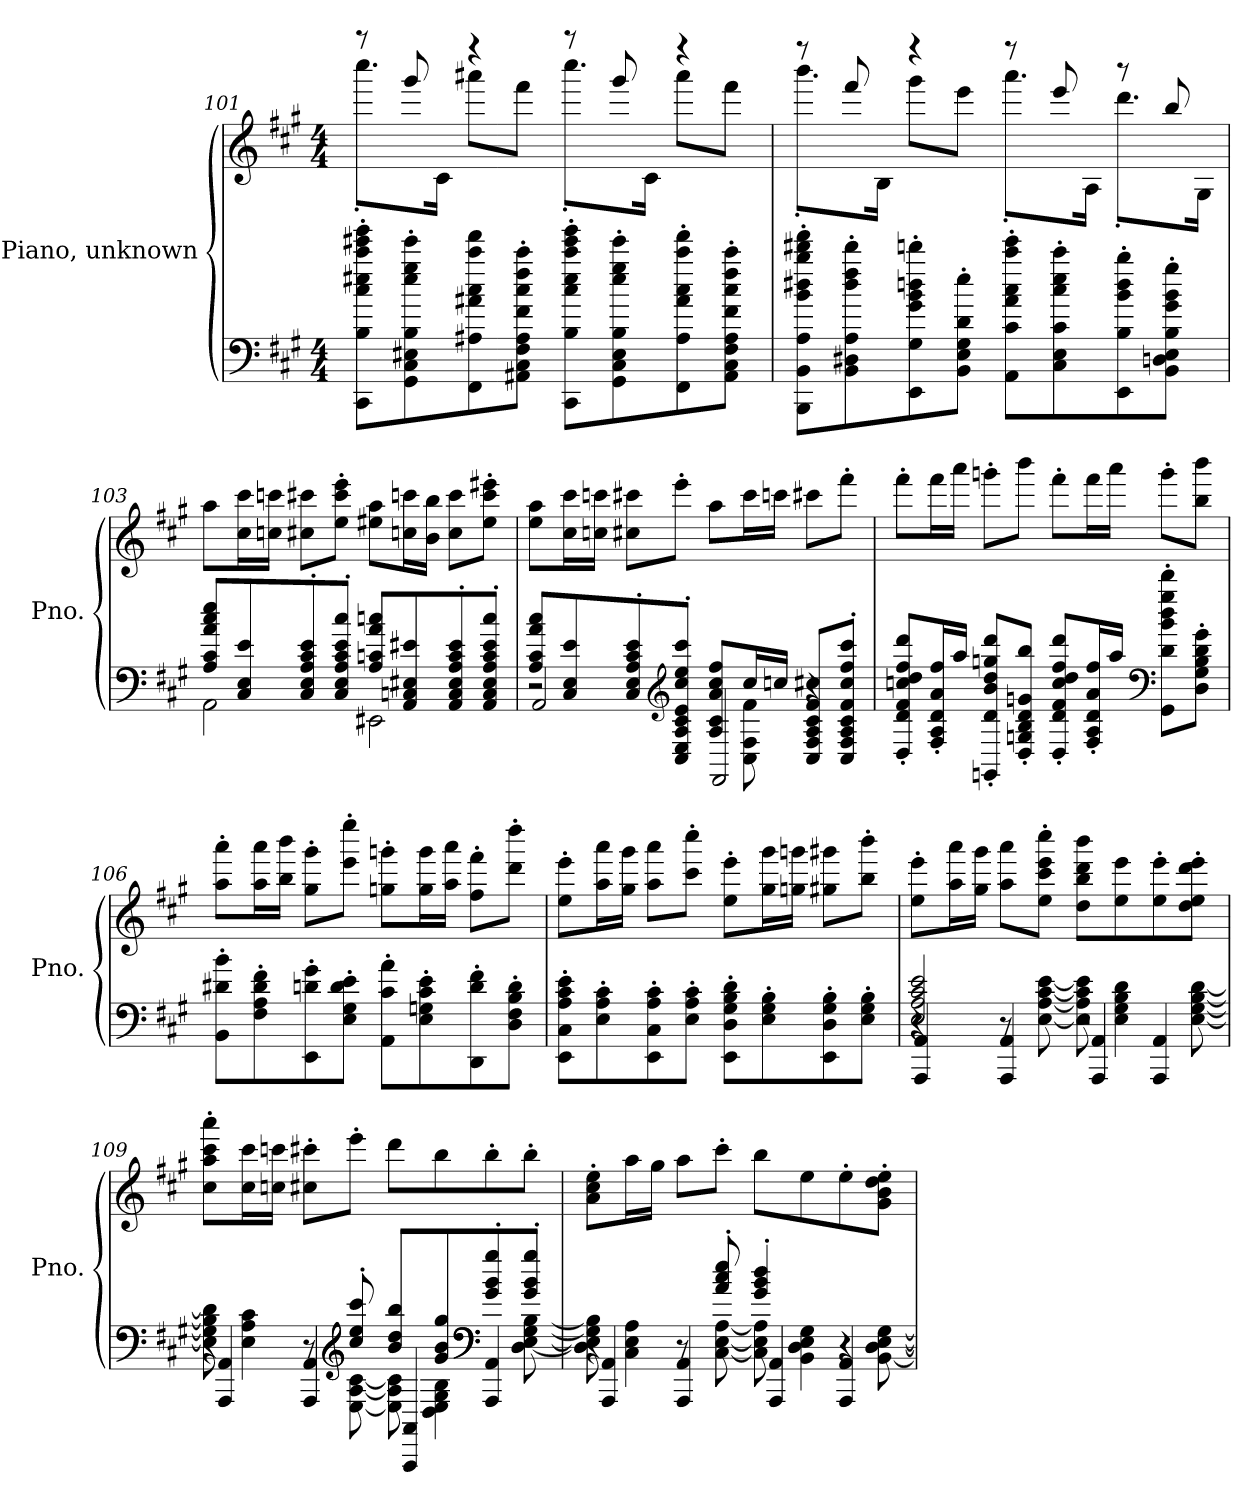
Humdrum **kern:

**kern	**kern
*part1	*part1
*staff2	*staff1
*I"Piano, unknown	*
*I'Pno.	*
*clefF4	*clefG2
*k[f#c#g#]	*k[f#c#g#]
*M4/4	*M4/4
=101	=101
*	*^
8CC#\' 8B\' 8cc#\' 8ee#X\' 8ccc#\' 8eee#X\' 8ggg#\'L	8r	8.cccc#'\L
8GG#\' 8C#\' 8E#X\' 8B\' 8ee#\' 8gg#\' 8eee#\'	8ggg#/	.
.	.	16c#\Jk
8FF#\ 8A#X\ 8a#X\ 8cc#\ 8ccc#\ 8fff#\	4r	8aaa#X\L
8AA#X\' 8C#\' 8F#\' 8A#\' 8f#\' 8cc#\' 8ff#\' 8ccc#\'J	.	8fff#\J
8CC#\' 8B\' 8cc#\' 8ee#\' 8ccc#\' 8eee#\' 8ggg#\'L	8r	8.cccc#'\L
8GG#\' 8C#\' 8E#\' 8B\' 8ee#\' 8gg#\' 8eee#\'	8ggg#/	.
.	.	16c#\Jk
8FF#\' 8A#\' 8a#\' 8cc#\' 8ccc#\' 8fff#\'	4r	8aaa#\L
8AA#\' 8C#\' 8F#\' 8A#\' 8f#\' 8cc#\' 8ff#\' 8ccc#\'J	.	8fff#\J
!!LO:LB:g=z	!!
=102	=102	=102
8BBB\' 8BB\' 8A\' 8b\' 8dd#X\' 8bb\' 8ddd#X\' 8fff#\'L	8r	8.bbb'\L
8BB\' 8D#X\' 8A\' 8dd#\' 8ff#\' 8ddd#\'	8fff#/	.
.	.	16B\Jk
8EE\' 8G#\' 8g#\' 8b\' 8ddn\' 8dddn\'	4r	8ggg#\L
8BB\' 8E\' 8G#\' 8d\' 8ee\'J	.	8eee\J
8AA\' 8c#\' 8a\' 8cc#\' 8ccc#\' 8eee\'L	8r	8.aaa'\L
8C#\' 8E\' 8c#\' 8cc#\' 8ee\' 8ccc#\'	8eee/	.
.	.	16A\Jk
8EE\' 8B\' 8b\' 8dd\' 8bb\'	8r	8.ddd'\L
8BB\' 8Dn\' 8E\' 8B\' 8g#\' 8b\' 8gg#\'J	8bb/	.
.	.	16G#\Jk
*	*v	*v
=103	=103
*^	*
8A/ 8c#/ 8a/ 8cc#/ 8ee/L	2AA\	8aa\L
8C#/ 8E/ 8e/	.	16cc#\ 16ccc#\L
.	.	16ccn\ 16cccn\JJ
8C#/' 8E/' 8A/' 8c#/' 8e/'	.	8cc#X\ 8ccc#X\L
8C#/' 8E/' 8A/' 8c#/' 8e/' 8cc#/'J	.	8ee\' 8ccc#\' 8eee\'J
8A/ 8cn/ 8a/ 8ccn/L	2EE#X\	8ee#X\ 8aa\L
8AA/ 8Cn/ 8E#X/ 8e#X/	.	16ccn\ 16cccn\L
.	.	16b\ 16bb\JJ
8AA/' 8C/' 8E#/' 8A/' 8c/' 8e#/'	.	8cc\ 8ccc\L
8AA/' 8C/' 8E#/' 8A/' 8c/' 8e#/' 8cc/'J	.	8ee#\' 8ccc\' 8eee#X\'J
!!LO:LB:g=z
=104	=104	=104
*	*^	*
8A/ 8c#/ 8a/ 8cc#/L	2r	2AA/	8ee\ 8aa\L
8C#/ 8E/ 8e/	.	.	16cc#\ 16ccc#\L
.	.	.	16ccn\ 16cccn\JJ
8C#/' 8E/' 8A/' 8c#/' 8e/'	.	.	8cc#X\ 8ccc#X\L
*clefG2	*	*	*
8C#/' 8E/' 8A/' 8c#/' 8e/' 8cc#/' 8ee/' 8ccc#/'J	.	.	8eee'\J
8A/ 8c#/ 8a/ 8cc#/ 8ff#/L	8r	2FF#/	8aa\L
16cc#/L	8C#\ 8F#\ 8f#\	.	16ccc#\L
16ccn/JJ	.	.	16cccn\JJ
8C#/ 8F#/ 8A/ 8c#/ 8f#/ 8cc#X/L	4r	.	8ccc#X\L
8C#/' 8F#/' 8A/' 8c#/' 8f#/' 8cc#/' 8ff#/' 8ccc#/'J	.	.	8fff#'\J
*v	*v	*v	*
=105	=105
8D/' 8d/' 8f#/' 8ccn/' 8dd/' 8ff#/' 8ddd/'L	8fff#'\L
16F#/' 16A/' 16d/' 16a/' 16ff#/'L	16fff#\L
16aa/JJ	16aaa\JJ
8GGn/' 8d/' 8b/' 8dd/' 8ggn/' 8ddd/'L	8gggn'\L
8D/' 8Gn/' 8B/' 8d/' 8gn/' 8bb/'J	8bbb\J
8D/' 8d/' 8f#/' 8cc/' 8dd/' 8ff#/' 8ddd/'L	8fff#'\L
16F#/' 16A/' 16d/' 16a/' 16ff#/'L	16fff#\L
16aa/JJ	16aaa\JJ
*clefF4	*
8GG\' 8d\' 8b\' 8dd\' 8gg\' 8ddd\'L	8ggg'\L
8D\' 8G\' 8B\' 8d\' 8g\'J	8bb\ 8bbb\J
!!LO:LB:g=z
=106	=106
8BB\' 8d#X\' 8b\'L	8aa\' 8aaa\'L
8F#\' 8A\' 8d#\' 8f#\'	16aa\ 16aaa\L
.	16bb\ 16bbb\JJ
8EE\' 8dn\' 8g#\'	8gg#\' 8ggg#\'L
8E\' 8G#\' 8d\' 8e\'J	8eee\' 8eeee\'J
8AA\' 8c#\' 8a\'L	8ggn\' 8gggn\'L
8E\' 8Gn\' 8c#\' 8e\'	16gg\ 16ggg\L
.	16aa\ 16aaa\JJ
8DD\' 8d\' 8f#\'	8ff#\' 8fff#\'L
8D\' 8F#\' 8B\' 8d\'J	8ddd\' 8dddd\'J
=107	=107
8EE\' 8C#\' 8A\' 8c#\' 8e\'L	8ee\' 8eee\'L
8E\' 8A\' 8c#\'	16aa\ 16aaa\L
.	16gg#\ 16ggg#\JJ
8EE\' 8C#\' 8A\' 8c#\'	8aa\ 8aaa\L
8E\' 8A\' 8c#\'J	8ccc#\' 8cccc#\'J
8EE\' 8D\' 8G#\' 8B\' 8d\'L	8ee\' 8eee\'L
8E\' 8G#\' 8B\'	16gg#\ 16ggg#\L
.	16ggn\ 16gggn\JJ
8EE\' 8D\' 8G#\' 8B\'	8gg#X\ 8ggg#X\L
8E\' 8G#\' 8B\'J	8bb\' 8bbb\'J
!!LO:PB:g=z
=108	=108
*^	*
*	*^	*
2E/ 2A/ 2c#/ 2e/	4r	4AAA/ 4AA/	8ee\' 8eee\'L
.	.	.	16aa\ 16aaa\L
.	.	.	16gg#\ 16ggg#\JJ
.	8r	4AAA/ 4AA/	8aa\ 8aaa\L
.	[8E\ [8A\ [8c#\ [8e\	.	8ee\' 8ccc#\' 8eee\' 8cccc#\'J
2r	8E\] 8A\] 8c#\] 8e\]	4AAA/ 4AA/	8dd\ 8bb\ 8ddd\ 8bbb\L
.	4E\ 4G#\ 4B\ 4d\	.	8ee\ 8eee\
.	.	4AAA/ 4AA/	8ee\' 8eee\'
.	[8E\ [8G#\ [8B\ [8d\	.	8dd\' 8ee\' 8ddd\' 8eee\'J
=109	=109	=109	=109
4r	8E\] 8G#\] 8B\] 8d\]	4AAA/ 4AA/	8cc#\' 8aa\' 8ccc#\' 8aaa\'L
.	4E\ 4A\ 4c#\	.	16cc#\ 16ccc#\L
.	.	.	16ccn\ 16cccn\JJ
8r	.	4AAA/ 4AA/	8cc#X\' 8ccc#X\'L
*clefG2	*	*	*
8cc#/' 8ee/' 8ccc#/'	[8E\ [8A\ [8c#\	.	8eee'\J
8b/ 8dd/ 8bb/L	8E\] 8A\] 8c#\]	4AAA/ 4AA/	8ddd\L
8g#/ 8b/ 8gg#/	4D\ 4E\ 4G#\ 4B\	.	8bb\
*clefF4	*	*	*
8g#/' 8b/' 8gg#/'	.	4AAA/ 4AA/	8bb'\
8g#/' 8b/' 8gg#/'J	[8D\ [8E\ [8G#\ [8B\	.	8bb'\J
!!LO:LB:g=z
=110	=110	=110	=110
4r	8D\] 8E\] 8G#\] 8B\]	4AAA/ 4AA/	8a\' 8cc#\' 8ee\'L
.	4C#\ 4E\ 4A\	.	16aa\L
.	.	.	16gg#\JJ
8r	.	4AAA/ 4AA/	8aa\L
8a/' 8cc#/' 8ee/'	[8C#\ [8E\ [8A\	.	8ccc#'\J
4g#/' 4b/' 4dd/'	8C#\] 8E\] 8A\]	4AAA/ 4AA/	8bb\L
.	4BB\ 4D\ 4E\ 4G#\	.	8ee\
4r	.	4AAA/ 4AA/	8ee'\
.	[8BB\ [8D\ [8E\ [8G#\	.	8g#\' 8b\' 8dd\' 8ee\'J
*v	*v	*v	*
=	=
*-	*-
